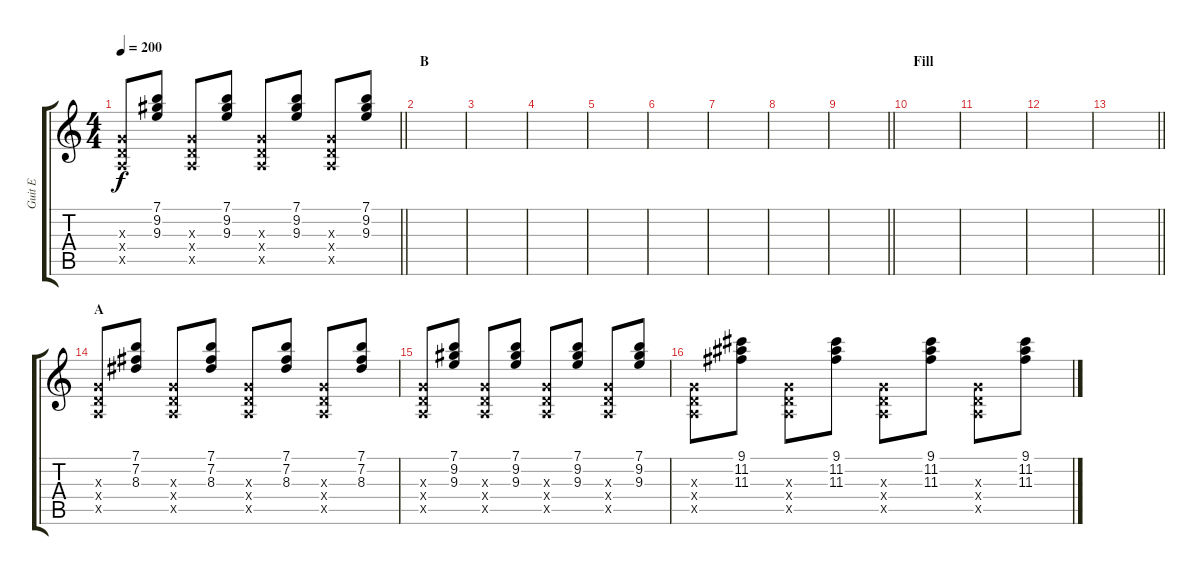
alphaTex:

\track ("Guit E" "Guit E") {instrument electricguitarclean}
\staff {score tabs}
\tuning (E4 B3 G3 D3 A2 E2) {hide}
\ts (4 4)
\tempo 200
\clef g2
\barLineRight lightlight
\ks c
(0.3{x} 0.4{x} 0.5{x}).8{dy f} (7.1 9.2 9.3).8 (0.3{x} 0.4{x} 0.5{x}).8 (7.1 9.2 9.3).8 (0.3{x} 0.4{x} 0.5{x}).8 (7.1 9.2 9.3).8 (0.3{x} 0.4{x} 0.5{x}).8 (7.1 9.2 9.3).8 |
\section ("" "B")
|
|
|
|
|
|
|
\barLineRight lightlight
|
\section ("" "Fill")
|
|
|
\barLineRight lightlight
|
\section ("" "A")
(0.3{x} 0.4{x} 0.5{x}).8 (7.1 7.2 8.3).8 (0.3{x} 0.4{x} 0.5{x}).8 (7.1 7.2 8.3).8 (0.3{x} 0.4{x} 0.5{x}).8 (7.1 7.2 8.3).8 (0.3{x} 0.4{x} 0.5{x}).8 (7.1 7.2 8.3).8 |
(0.3{x} 0.4{x} 0.5{x}).8 (7.1 9.2 9.3).8 (0.3{x} 0.4{x} 0.5{x}).8 (7.1 9.2 9.3).8 (0.3{x} 0.4{x} 0.5{x}).8 (7.1 9.2 9.3).8 (0.3{x} 0.4{x} 0.5{x}).8 (7.1 9.2 9.3).8 |
(0.3{x} 0.4{x} 0.5{x}).8 (9.1 11.2 11.3).8 (0.3{x} 0.4{x} 0.5{x}).8 (9.1 11.2 11.3).8 (0.3{x} 0.4{x} 0.5{x}).8 (9.1 11.2 11.3).8 (0.3{x} 0.4{x} 0.5{x}).8 (9.1 11.2 11.3).8
